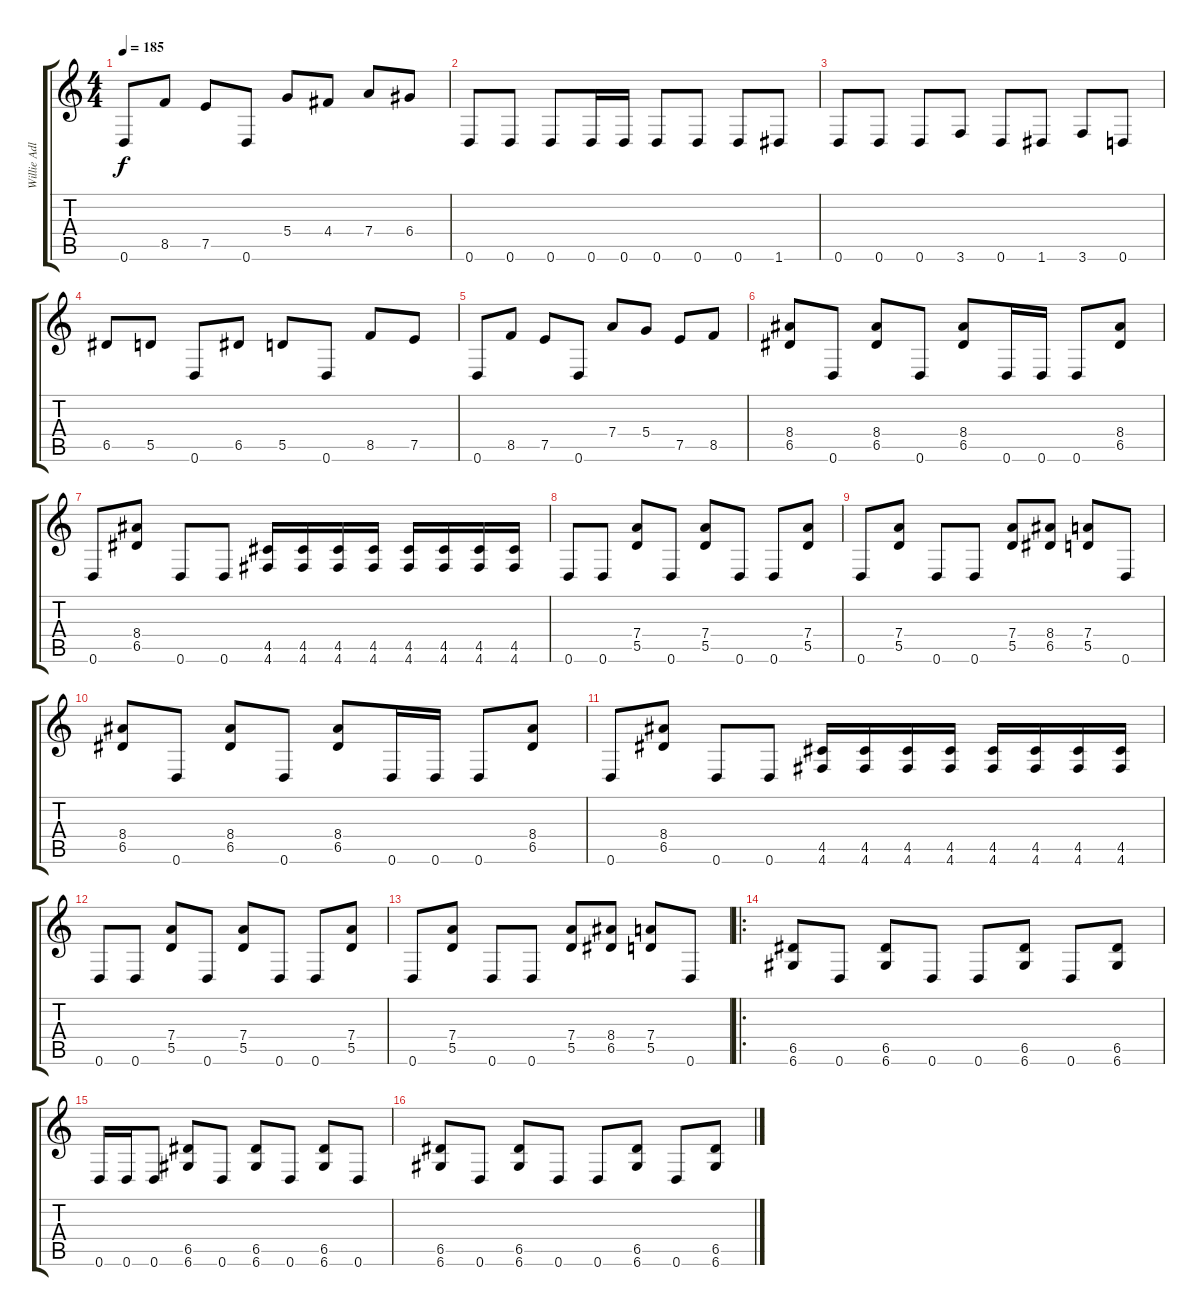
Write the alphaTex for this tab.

\track ("Willie Adler" "Willie Adl") {instrument distortionguitar}
\staff {score tabs}
\tuning (E4 B3 G3 D3 A2 D2) {hide}
\ts (4 4)
\tempo 185
\clef g2
\ks c
0.6.8{dy f} 8.5.8 7.5.8 0.6.8 5.4.8 4.4.8 7.4.8 6.4.8 |
0.6.8 0.6.8 0.6.8 0.6.16 0.6.16 0.6.8 0.6.8 0.6.8 1.6.8 |
0.6.8 0.6.8 0.6.8 3.6.8 0.6.8 1.6.8 3.6.8 0.6.8 |
6.5.8 5.5.8 0.6.8 6.5.8 5.5.8 0.6.8 8.5.8 7.5.8 |
0.6.8 8.5.8 7.5.8 0.6.8 7.4.8 5.4.8 7.5.8 8.5.8 |
(8.4 6.5).8 0.6.8 (8.4 6.5).8 0.6.8 (8.4 6.5).8 0.6.16 0.6.16 0.6.8 (8.4 6.5).8 |
0.6.8 (8.4 6.5).8 0.6.8 0.6.8 (4.5 4.6).16 (4.5 4.6).16 (4.5 4.6).16 (4.5 4.6).16 (4.5 4.6).16 (4.5 4.6).16 (4.5 4.6).16 (4.5 4.6).16 |
0.6.8 0.6.8 (7.4 5.5).8 0.6.8 (7.4 5.5).8 0.6.8 0.6.8 (7.4 5.5).8 |
0.6.8 (7.4 5.5).8 0.6.8 0.6.8 (7.4 5.5).8 (8.4 6.5).8 (7.4 5.5).8 0.6.8 |
(8.4 6.5).8 0.6.8 (8.4 6.5).8 0.6.8 (8.4 6.5).8 0.6.16 0.6.16 0.6.8 (8.4 6.5).8 |
0.6.8 (8.4 6.5).8 0.6.8 0.6.8 (4.5 4.6).16 (4.5 4.6).16 (4.5 4.6).16 (4.5 4.6).16 (4.5 4.6).16 (4.5 4.6).16 (4.5 4.6).16 (4.5 4.6).16 |
0.6.8 0.6.8 (7.4 5.5).8 0.6.8 (7.4 5.5).8 0.6.8 0.6.8 (7.4 5.5).8 |
0.6.8 (7.4 5.5).8 0.6.8 0.6.8 (7.4 5.5).8 (8.4 6.5).8 (7.4 5.5).8 0.6.8 |
\ro
(6.5 6.6).8 0.6.8 (6.5 6.6).8 0.6.8 0.6.8 (6.5 6.6).8 0.6.8 (6.5 6.6).8 |
0.6.16 0.6.16 0.6.8 (6.5 6.6).8 0.6.8 (6.5 6.6).8 0.6.8 (6.5 6.6).8 0.6.8 |
(6.5 6.6).8 0.6.8 (6.5 6.6).8 0.6.8 0.6.8 (6.5 6.6).8 0.6.8 (6.5 6.6).8
